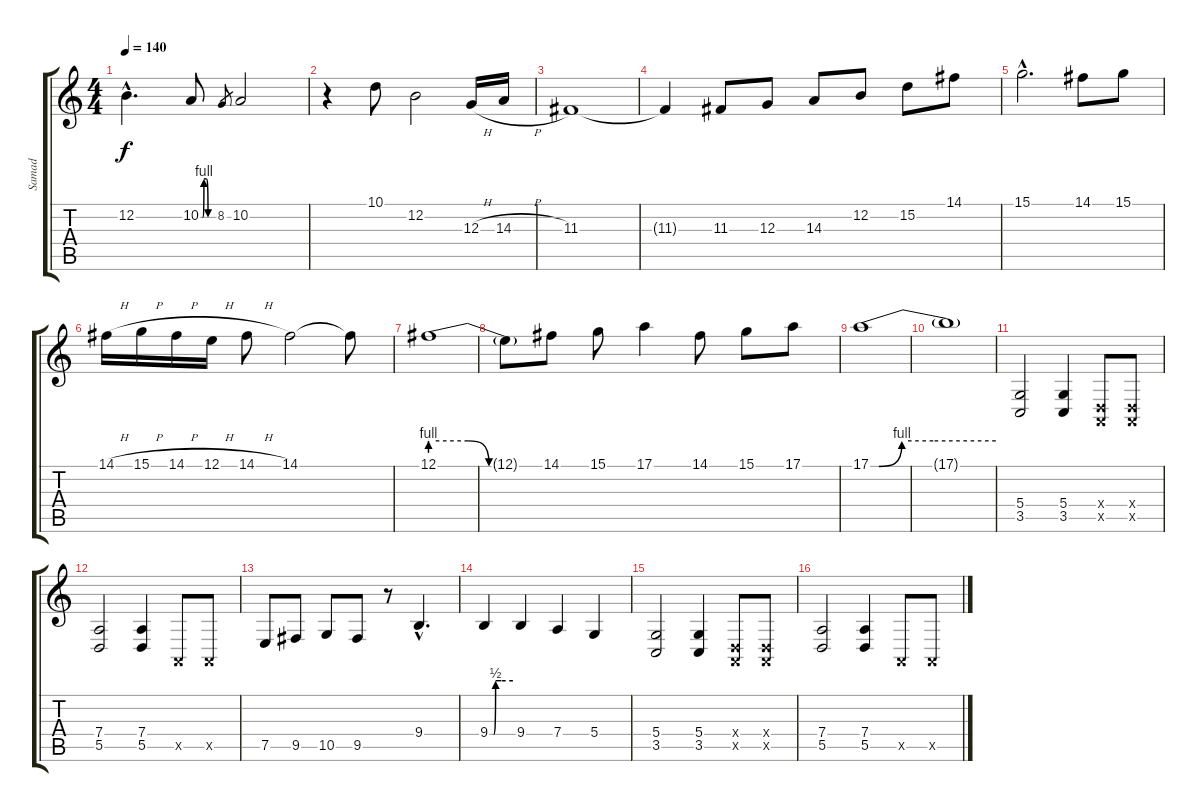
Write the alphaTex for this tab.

\track ("Samad" "Samad") {instrument lead5charang}
\staff {score tabs}
\tuning (E4 B3 G3 D3 A2 E2) {hide}
\ts (4 4)
\tempo 140
\clef g2
\ks c
12.2{hac t}.4{d dy f} 10.2{be (custom 0 0 9 0 15 4 26 4 34 0 45 0 60 0)}.8 8.2.8{gr} 10.2.2 |
r.4 10.1.8 12.2.2 12.3{h}.16 14.3{h}.16 |
11.3.1 |
11.3{t}.4 11.3.8 12.3.8 14.3.8 12.2.8 15.2.8 14.1.8 |
15.1{hac}.2{d} 14.1.8 15.1.8 |
14.1{h}.16 15.1{h}.16 14.1{h}.16 12.1{h}.16 14.1{h}.8 14.1.2 14.1{t}.8 |
12.1{be (custom 0 4 20 4 31 0 40 0 60 0)}.1 |
12.1{t}.8 14.1.8 15.1.8 17.1.4 14.1.8 15.1.8 17.1.8 |
17.1{be (custom 0 0 4 0 15 4 30 4 60 4)}.1 |
17.1{t}.1 |
(5.4 3.5).2 (5.4 3.5).4 (0.4{x} 0.5{x}).8 (0.4{x} 0.5{x}).8 |
(7.4 5.5).2 (7.4 5.5).4 0.5{x}.8 0.5{x}.8 |
7.5.8 9.5.8 10.5.8 9.5.8 r.8 9.4{hac}.4{d} |
9.4{be (custom 0 0 10 0 15 2 30 2 60 2)}.4 9.4.4 7.4.4 5.4.4 |
(5.4 3.5).2 (5.4 3.5).4 (0.4{x} 0.5{x}).8 (0.4{x} 0.5{x}).8 |
(7.4 5.5).2 (7.4 5.5).4 0.5{x}.8 0.5{x}.8
